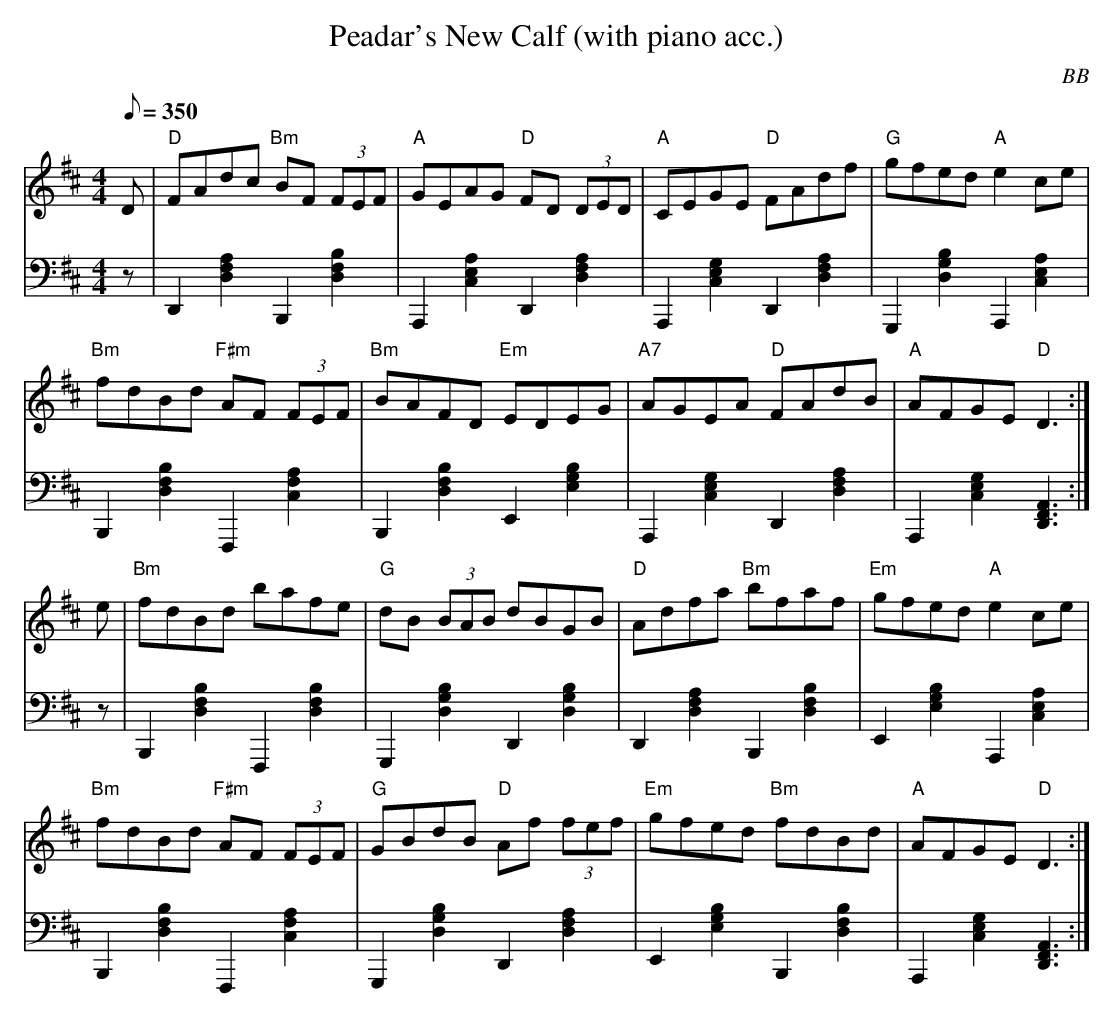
X:1
T: Peadar's New Calf (with piano acc.)
C: BB
Q: 1/8=350
M: 4/4
L: 1/8
V: 1 program 1 73 %flute
V: 2 volume=70 clef=bass m=D program 1 00
K: D
[V:1] D|"D"FAdc "Bm"BF (3FEF|"A"GEAG "D"FD (3DED|"A"CEGE "D"FAdf|"G"gfed "A"e2 ce|
[V:2] z|D,2[A2D2F2]B,,2[F2B2D2]|A,,2[A2C2E2]D,2[A2D2F2]|A,,2[G2C2E2]D,2[A2D2F2]|\
G,,2[G2B2D2]A,,2[A2C2E2]|
[V:1] "Bm"fdBd "F#m"AF (3FEF|"Bm"BAFD "Em"EDEG|"A7"AGEA "D"FAdB|"A"AFGE "D"D3 :|
[V:2] B,,2[F2B2D2]F,,2[A2C2F2]|B,,2[F2B2D2]E,2[E2B2G2]|A,,2[G2C2E2]D,2[A2D2F2]|\
A,,2[G2C2E2][D,3F,3A,3]:|
[V:1] e|"Bm"fdBd bafe|"G"dB (3BAB dBGB|"D"Adfa "Bm"bfaf|"Em"gfed "A"e2 ce |
[V:2] z|B,,2[F2B2D2]F,,2[F2D2B2]|G,,2[G2B2D2]D,2[G2B2D2]|D,2[A2D2F2]B,,2[F2B2D2]|\
E,2[E2B2G2]A,,2[A2C2E2]|
[V:1] "Bm"fdBd "F#m"AF (3FEF|"G"GBdB "D"Af (3fef|"Em"gfed "Bm"fdBd|"A"AFGE "D"D3 :|
[V:2] B,,2[F2B2D2]F,,2[A2C2F2]|G,,2[G2B2D2]D,2[A2D2F2]|E,2[E2B2G2]B,,2[F2B2D2]|
A,,2[G2C2E2][D,3F,3A,3] :|
